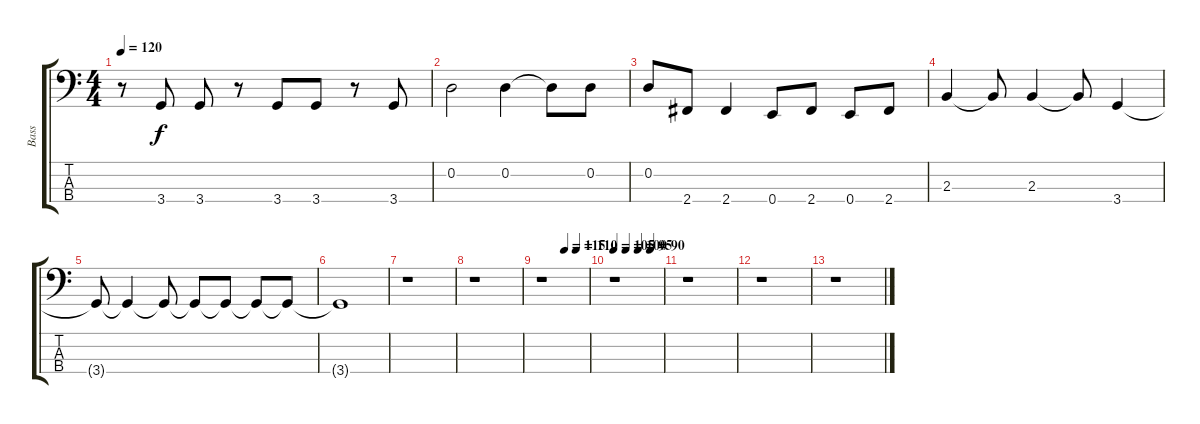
\track ("Bass" "Bass") {instrument electricbassfinger}
\staff {score tabs}
\tuning (G2 D2 A1 E1) {hide}
\ts (4 4)
\tempo 120
\clef f4
\ks c
r.8{dy f} 3.4.8 3.4.8 r.8 3.4.8 3.4.8 r.8 3.4.8 |
0.2.2 0.2.4 0.2{t}.8 0.2.8 |
0.2.8 2.4.8 2.4.4 0.4.8 2.4.8 0.4.8 2.4.8 |
2.3.4 2.3{t}.8 2.3.4 2.3{t}.8 3.4.4 |
3.4{t}.8 3.4{t}.4 3.4{t}.8 3.4{t}.8 3.4{t}.8 3.4{t}.8 3.4{t}.8 |
3.4{t}.1 |
r.1 |
r.1 |
\tempo (115 0.5)
\tempo (110 0.75)
r.1 |
\tempo 105
\tempo (100 0.25)
\tempo (95 0.5)
\tempo (90 0.75)
r.1 |
r.1 |
r.1 |
r.1
